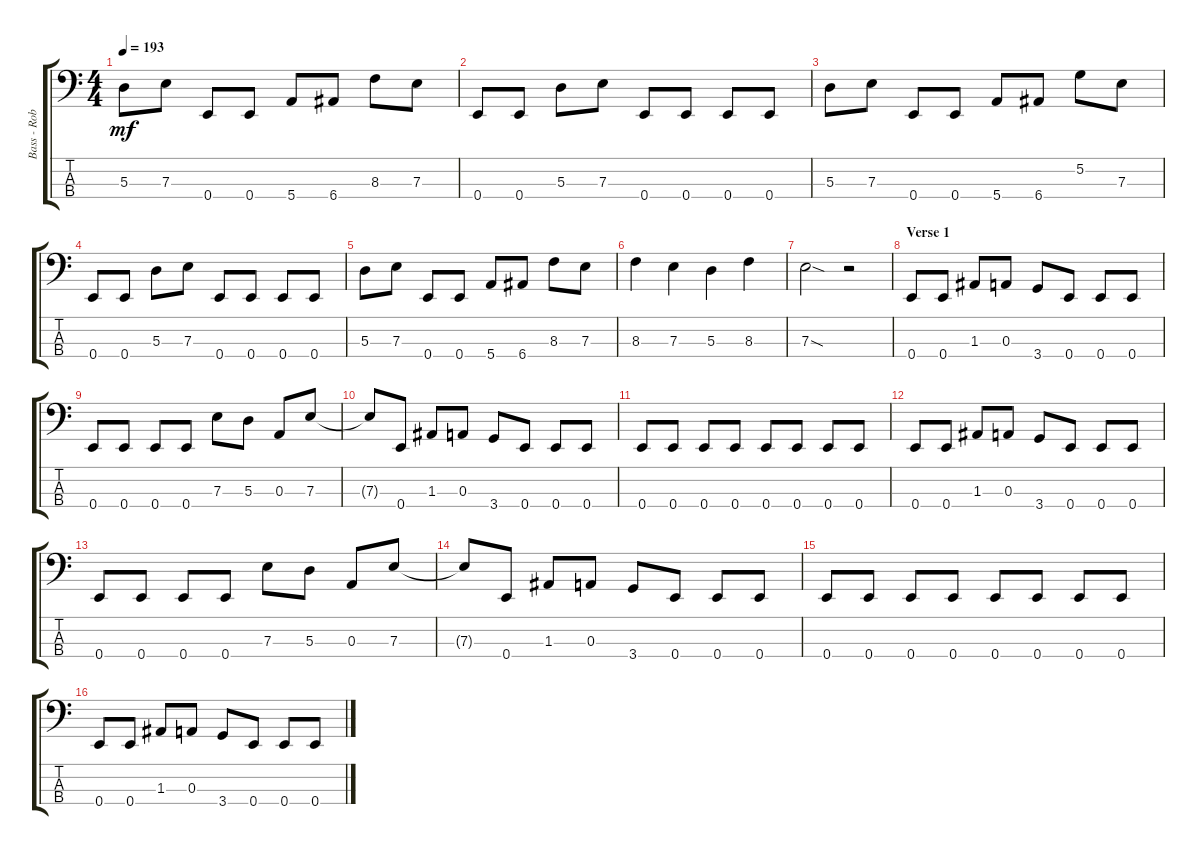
\track ("Bass - Rob" "Bass - Rob") {instrument electricbassfinger}
\staff {score tabs}
\tuning (G2 D2 A1 E1) {hide}
\ts (4 4)
\tempo 193
\clef f4
\ks c
5.3.8{dy mf} 7.3.8 0.4.8 0.4.8 5.4.8 6.4.8 8.3.8 7.3.8 |
0.4.8 0.4.8 5.3.8 7.3.8 0.4.8 0.4.8 0.4.8 0.4.8 |
5.3.8 7.3.8 0.4.8 0.4.8 5.4.8 6.4.8 5.2.8 7.3.8 |
0.4.8 0.4.8 5.3.8 7.3.8 0.4.8 0.4.8 0.4.8 0.4.8 |
5.3.8 7.3.8 0.4.8 0.4.8 5.4.8 6.4.8 8.3.8 7.3.8 |
8.3.4 7.3.4 5.3.4 8.3.4 |
7.3{sod}.2 r.2 |
\section ("" "Verse 1")
0.4.8 0.4.8 1.3.8 0.3.8 3.4.8 0.4.8 0.4.8 0.4.8 |
0.4.8 0.4.8 0.4.8 0.4.8 7.3.8 5.3.8 0.3.8 7.3.8 |
7.3{t}.8 0.4.8 1.3.8 0.3.8 3.4.8 0.4.8 0.4.8 0.4.8 |
0.4.8 0.4.8 0.4.8 0.4.8 0.4.8 0.4.8 0.4.8 0.4.8 |
0.4.8 0.4.8 1.3.8 0.3.8 3.4.8 0.4.8 0.4.8 0.4.8 |
0.4.8 0.4.8 0.4.8 0.4.8 7.3.8 5.3.8 0.3.8 7.3.8 |
7.3{t}.8 0.4.8 1.3.8 0.3.8 3.4.8 0.4.8 0.4.8 0.4.8 |
0.4.8 0.4.8 0.4.8 0.4.8 0.4.8 0.4.8 0.4.8 0.4.8 |
0.4.8 0.4.8 1.3.8 0.3.8 3.4.8 0.4.8 0.4.8 0.4.8
